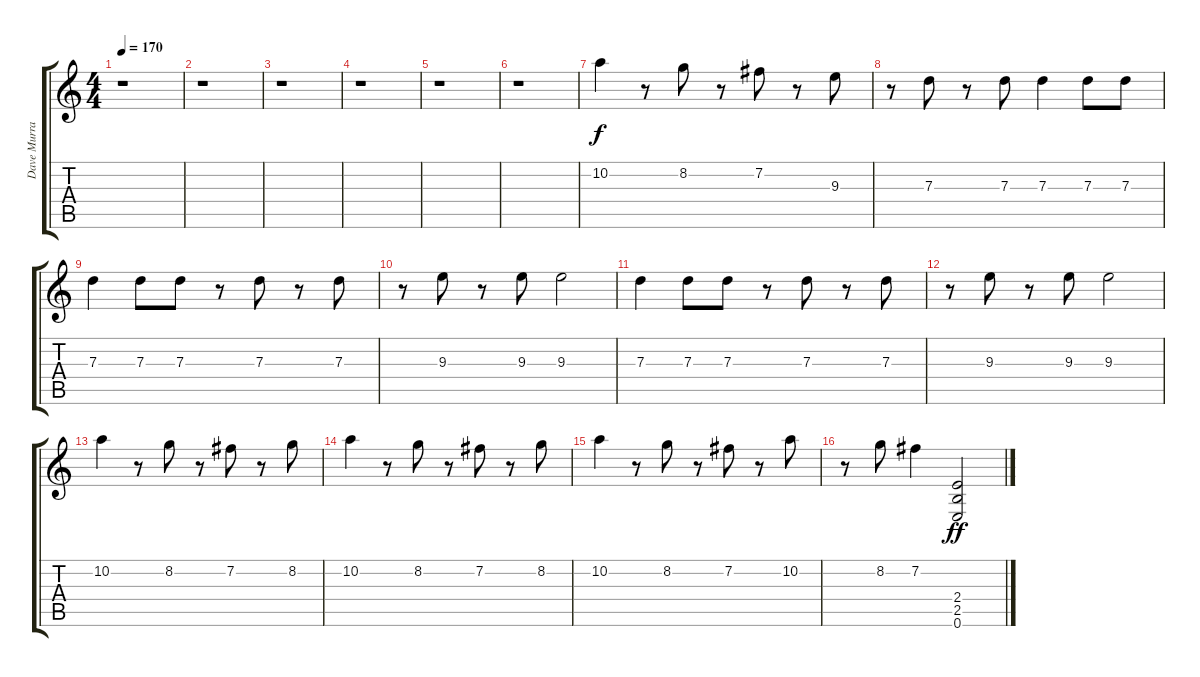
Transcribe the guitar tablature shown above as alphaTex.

\track ("Dave Murray" "Dave Murra") {instrument overdrivenguitar}
\staff {score tabs}
\tuning (E4 B3 G3 D3 A2 E2) {hide}
\ts (4 4)
\tempo 170
\clef g2
\ks c
r.1{dy f instrument overdrivenguitar} |
r.1 |
r.1 |
r.1 |
r.1 |
r.1 |
10.2.4 r.8 8.2.8 r.8 7.2.8 r.8 9.3.8 |
r.8 7.3.8 r.8 7.3.8 7.3.4 7.3.8 7.3.8 |
7.3.4 7.3.8 7.3.8 r.8 7.3.8 r.8 7.3.8 |
r.8 9.3.8 r.8 9.3.8 9.3.2 |
7.3.4 7.3.8 7.3.8 r.8 7.3.8 r.8 7.3.8 |
r.8 9.3.8 r.8 9.3.8 9.3.2 |
10.2.4 r.8 8.2.8 r.8 7.2.8 r.8 8.2.8 |
10.2.4 r.8 8.2.8 r.8 7.2.8 r.8 8.2.8 |
10.2.4 r.8 8.2.8 r.8 7.2.8 r.8 10.2.8 |
r.8 8.2.8 7.2.4 (2.4 2.5 0.6).2{dy ff}
